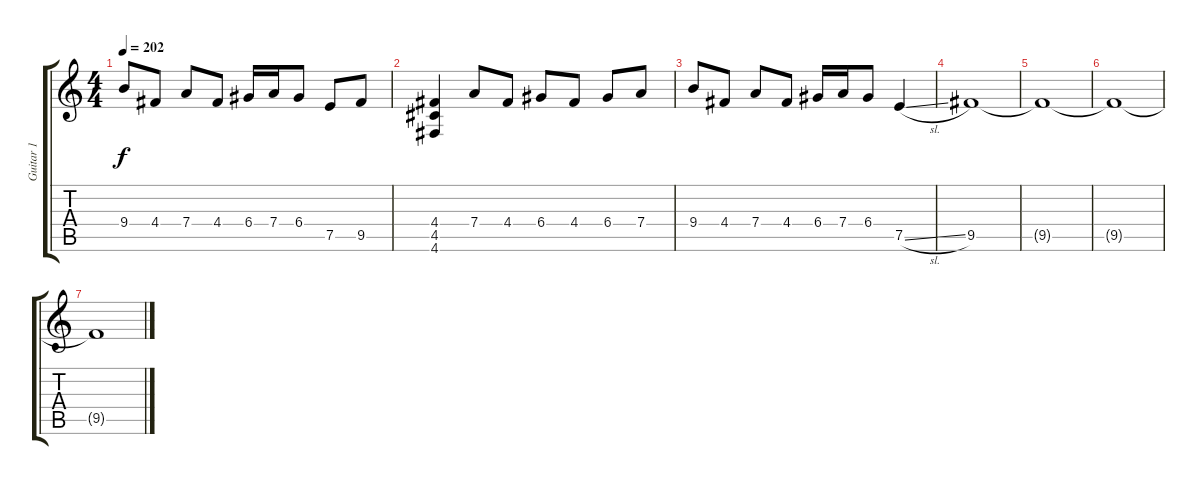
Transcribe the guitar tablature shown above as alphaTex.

\track ("Guitar 1" "Guitar 1") {instrument overdrivenguitar}
\staff {score tabs}
\tuning (E4 B3 G3 D3 A2 D2) {hide}
\ts (4 4)
\tempo 202
\clef g2
\ks c
9.4.8{dy f} 4.4.8 7.4.8 4.4.8 6.4.16 7.4.16 6.4.8 7.5.8 9.5.8 |
(4.4 4.5 4.6).4 7.4.8 4.4.8 6.4.8 4.4.8 6.4.8 7.4.8 |
9.4.8 4.4.8 7.4.8 4.4.8 6.4.16 7.4.16 6.4.8 7.5{sl}.4 |
9.5.1{volume 2} |
9.5{t}.1 |
9.5{t}.1 |
9.5{t}.1
